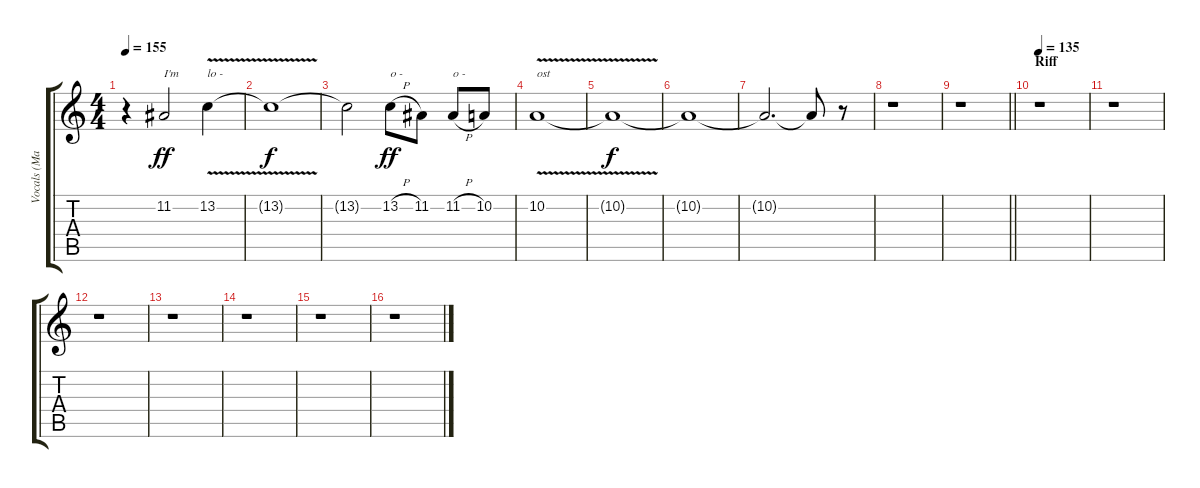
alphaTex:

\track ("Vocals (Marcela)" "Vocals (Ma") {instrument lead6voice}
\staff {score tabs}
\tuning (E4 B3 G3 D3 A2 E2) {hide}
\ts (4 4)
\tempo 155
\clef g2
\ks c
r.4{dy f} 11.2.2{txt "I'm" dy ff} 13.2{v}.4{txt "lo -"} |
13.2{t}.1{dy f} |
13.2{t}.2 13.2{h}.8{txt "o -" dy ff} 11.2.8 11.2{h}.8{txt "o -"} 10.2.8 |
10.2{v}.1{txt "ost"} |
10.2{t}.1{dy f} |
10.2{t}.1 |
10.2{t}.2{d} 10.2{t}.8 r.8 |
r.1 |
\barLineRight lightlight
r.1 |
\section ("" "Riff")
\tempo 135
r.1 |
r.1 |
r.1 |
r.1 |
r.1 |
r.1 |
r.1
